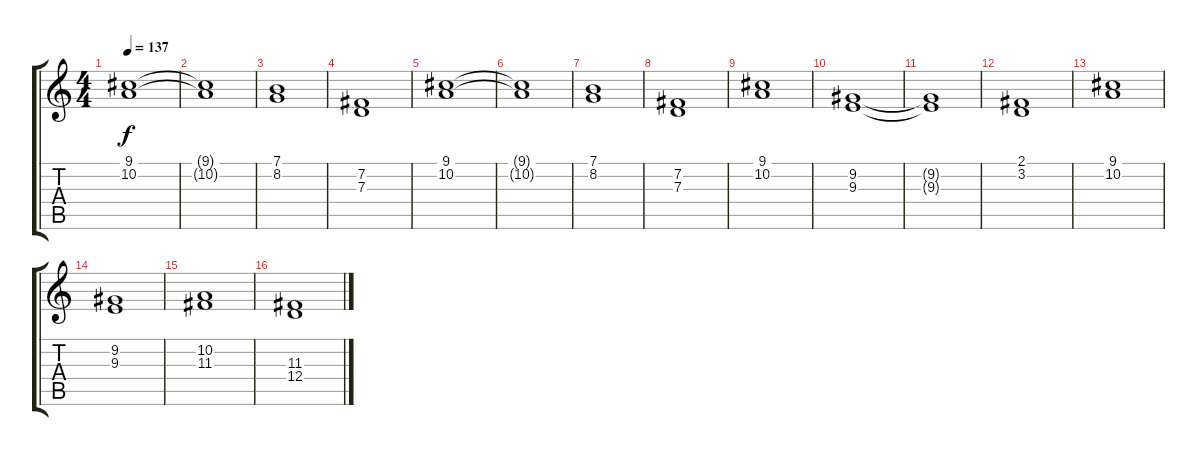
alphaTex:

\track "" {instrument synthstrings1}
\staff {score tabs}
\tuning (E4 B3 G3 D3 A2 E2) {hide}
\ts (4 4)
\tempo 137
\clef g2
\ks c
(9.1 10.2).1{dy f} |
(9.1{t} 10.2{t}).1 |
(7.1 8.2).1 |
(7.2 7.3).1 |
(9.1 10.2).1 |
(9.1{t} 10.2{t}).1 |
(7.1 8.2).1 |
(7.2 7.3).1 |
(9.1 10.2).1 |
(9.2 9.3).1 |
(9.2{t} 9.3{t}).1 |
(2.1 3.2).1 |
(9.1 10.2).1 |
(9.2 9.3).1 |
(10.2 11.3).1 |
(11.3 12.4).1
